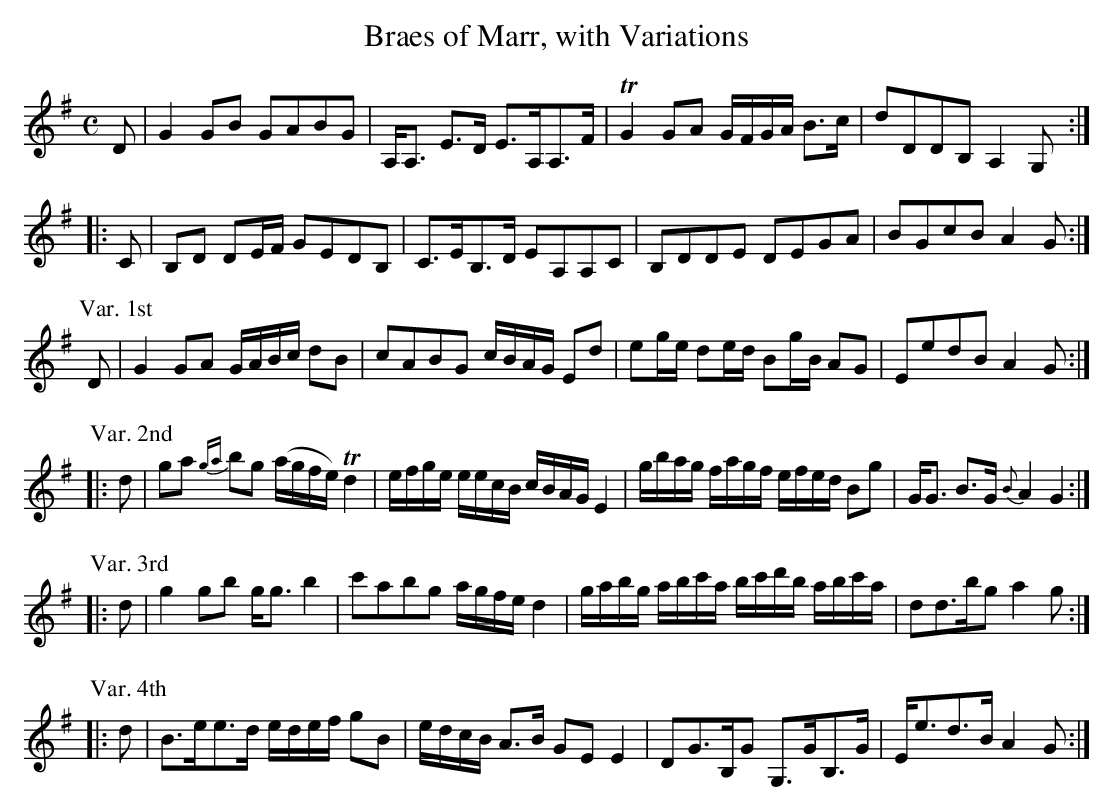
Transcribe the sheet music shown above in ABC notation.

X:1
T:Braes of Marr, with Variations
M:C
L:1/8
K:G
D|G2 GB GABG|A,<A, E>D E>A,A,>F|TG2 GA G/F/G/A/ B>c|dDDB, A,2 G,:|
|:C|B,D DE/F/ GEDB,|C>EB,>D EA,A,C|B,DDE DEGA|BGcB A2G:|
P:Var. 1st
D|G2 GA G/A/B/c/ dB|cABG c/B/A/G/ Ed|eg/e/ de/d/ Bg/B/ AG|EedB A2G:|
P:Var. 2nd
|:d|ga {ga}bg (a/g/f/e/) Td2|e/f/g/e/ e/e/c/B/ c/B/A/G/ E2|g/b/a/g/ f/a/g/f/ e/f/e/d/ Bg|G<G B>G {B}A2G2:|
P:Var. 3rd
|:d|g2 gb g<g b2|c'abg a/g/f/e/ d2|g/a/b/g/ a/b/c'/a/ b/c'/d'/b/ a/b/c'/a/|dd>bg a2g:|
P:Var. 4th
|:d|B>ee>d e/d/e/f/ gB|e/d/c/B/ A>B GE E2|DG>B,G G,>GB,>G|E<ed>B A2G:|]
